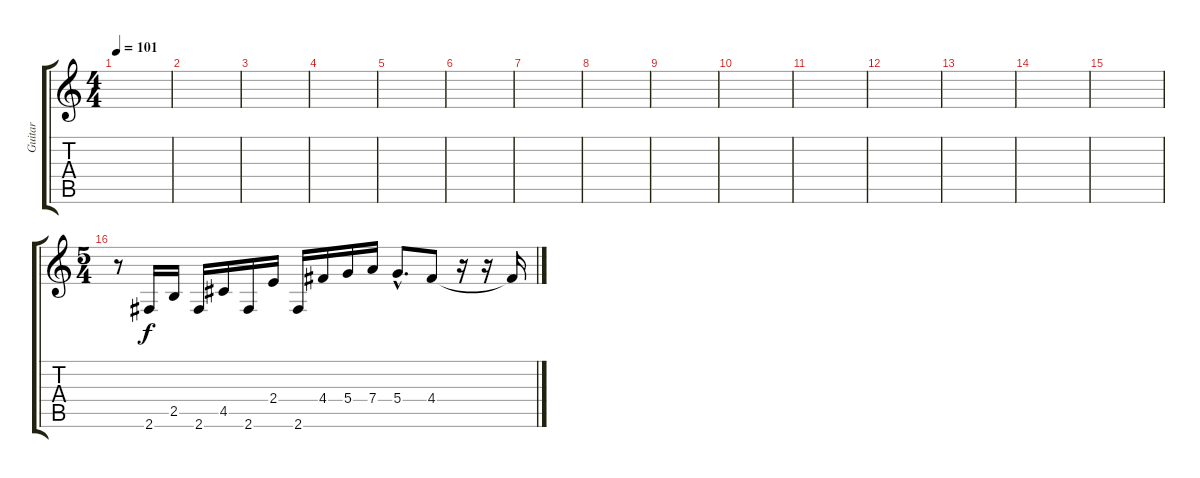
\track ("Guitar" "Guitar") {instrument electricguitarjazz}
\staff {score tabs}
\tuning (E4 B3 G3 D3 A2 E2) {hide}
\ts (4 4)
\tempo 101
\clef g2
\ks c
|
|
|
|
|
|
|
|
|
|
|
|
|
|
|
\ts (5 4)
r.8{volume 5} 2.6.16{volume 14} 2.5.16 2.6.16 4.5.16 2.6.16 2.4.16 2.6.16 4.4.16 5.4.16 7.4.16 5.4{hac}.8{d} 4.4.8 r.16 r.16 4.4{t}.16
